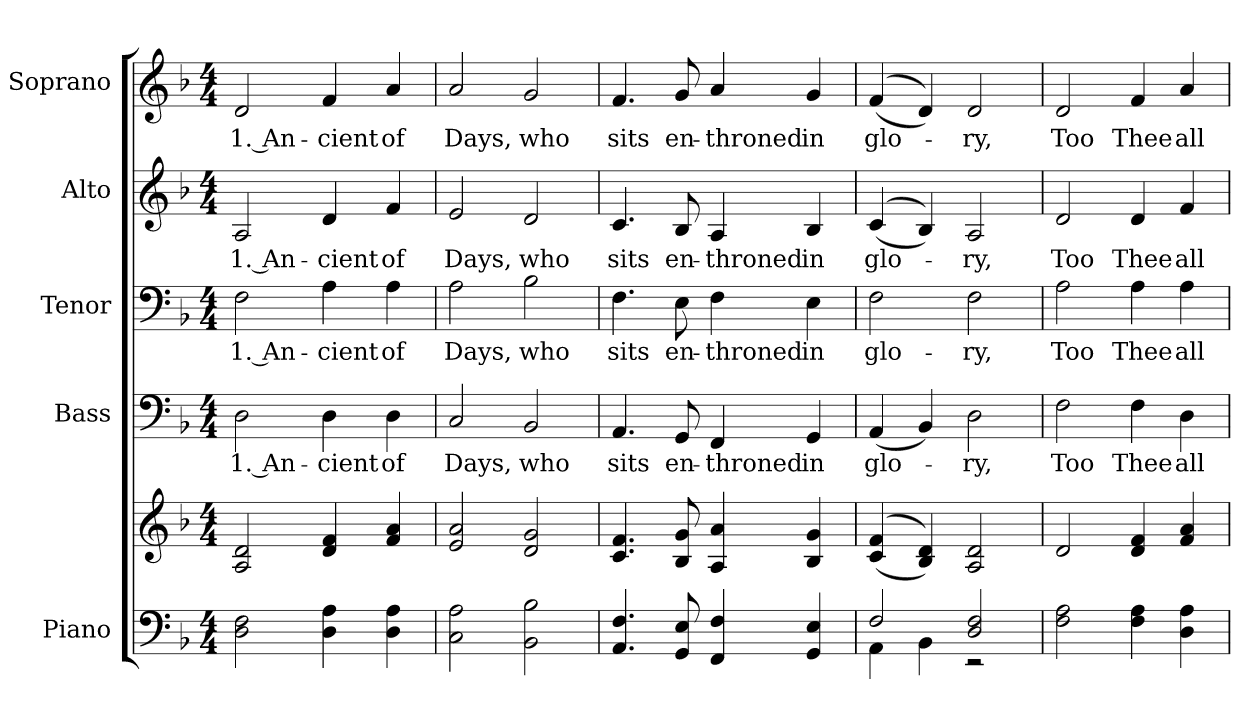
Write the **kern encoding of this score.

**kern	**kern	**kern	**text	**kern	**text	**kern	**text	**kern	**text
*part5	*part5	*part4	*part4	*part3	*part3	*part2	*part2	*part1	*part1
*staff6	*staff5	*staff4	*staff4	*staff3	*staff3	*staff2	*staff2	*staff1	*staff1
*I"Piano	*	*I"Bass	*	*I"Tenor	*	*I"Alto	*	*I"Soprano	*
*I'Pno.	*	*I'B.	*	*I'T.	*	*I'A.	*	*I'S.	*
!!LO:PB:g=z
*clefF4	*clefG2	*clefF4	*	*clefF4	*	*clefG2	*	*clefG2	*
*k[b-]	*k[b-]	*k[b-]	*	*k[b-]	*	*k[b-]	*	*k[b-]	*
*F:	*F:	*F:	*	*F:	*	*F:	*	*F:	*
*M4/4	*M4/4	*M4/4	*	*M4/4	*	*M4/4	*	*M4/4	*
*MM160	*MM160	*MM160	*	*MM160	*	*MM160	*	*MM160	*
=1	=1	=1	=1	=1	=1	=1	=1	=1	=1
!	!	!	!LO:LY:b:color=#000000	!	!	!	!	!	!
!	!	!	!	!	!LO:LY:b:color=#000000	!	!	!	!
!	!	!	!	!	!	!	!LO:LY:b:color=#000000	!	!
!	!	!	!	!	!	!	!	!	!LO:LY:b:color=#000000
2Di\ 2Fi	2Ai/ 2di	2Di\	1. An-	2Fi\	1. An-	2Ai/	1. An-	2di/	1. An-
!	!	!	!LO:LY:b:color=#000000	!	!	!	!	!	!
!	!	!	!	!	!LO:LY:b:color=#000000	!	!	!	!
!	!	!	!	!	!	!	!LO:LY:b:color=#000000	!	!
!	!	!	!	!	!	!	!	!	!LO:LY:b:color=#000000
4Di\ 4Ai	4di/ 4fi	4Di\	-cient	4Ai\	-cient	4di/	-cient	4fi/	-cient
!	!	!	!LO:LY:b:color=#000000	!	!	!	!	!	!
!	!	!	!	!	!LO:LY:b:color=#000000	!	!	!	!
!	!	!	!	!	!	!	!LO:LY:b:color=#000000	!	!
!	!	!	!	!	!	!	!	!	!LO:LY:b:color=#000000
4Di\ 4Ai	4fi/ 4ai	4Di\	of	4Ai\	of	4fi/	of	4ai/	of
=2	=2	=2	=2	=2	=2	=2	=2	=2	=2
!	!	!	!LO:LY:b:color=#000000	!	!	!	!	!	!
!	!	!	!	!	!LO:LY:b:color=#000000	!	!	!	!
!	!	!	!	!	!	!	!LO:LY:b:color=#000000	!	!
!	!	!	!	!	!	!	!	!	!LO:LY:b:color=#000000
2Ci\ 2Ai	2ei/ 2ai	2Ci/	Days,	2Ai\	Days,	2ei/	Days,	2ai/	Days,
!	!	!	!LO:LY:b:color=#000000	!	!	!	!	!	!
!	!	!	!	!	!LO:LY:b:color=#000000	!	!	!	!
!	!	!	!	!	!	!	!LO:LY:b:color=#000000	!	!
!	!	!	!	!	!	!	!	!	!LO:LY:b:color=#000000
2BB-i\ 2B-i	2di/ 2gi	2BB-i/	who	2B-i\	who	2di/	who	2gi/	who
=3	=3	=3	=3	=3	=3	=3	=3	=3	=3
!	!	!	!LO:LY:b:color=#000000	!	!	!	!	!	!
!	!	!	!	!	!LO:LY:b:color=#000000	!	!	!	!
!	!	!	!	!	!	!	!LO:LY:b:color=#000000	!	!
!	!	!	!	!	!	!	!	!	!LO:LY:b:color=#000000
4.AAi/ 4.Fi	4.ci/ 4.fi	4.AAi/	sits	4.Fi\	sits	4.ci/	sits	4.fi/	sits
!	!	!	!LO:LY:b:color=#000000	!	!	!	!	!	!
!	!	!	!	!	!LO:LY:b:color=#000000	!	!	!	!
!	!	!	!	!	!	!	!LO:LY:b:color=#000000	!	!
!	!	!	!	!	!	!	!	!	!LO:LY:b:color=#000000
8GGi/ 8Ei	8B-i/ 8gi	8GGi/	en-	8Ei\	en-	8B-i/	en-	8gi/	en-
!	!	!	!LO:LY:b:color=#000000	!	!	!	!	!	!
!	!	!	!	!	!LO:LY:b:color=#000000	!	!	!	!
!	!	!	!	!	!	!	!LO:LY:b:color=#000000	!	!
!	!	!	!	!	!	!	!	!	!LO:LY:b:color=#000000
4FFi/ 4Fi	4Ai/ 4ai	4FFi/	-throned	4Fi\	-throned	4Ai/	-throned	4ai/	-throned
!	!	!	!LO:LY:b:color=#000000	!	!	!	!	!	!
!	!	!	!	!	!LO:LY:b:color=#000000	!	!	!	!
!	!	!	!	!	!	!	!LO:LY:b:color=#000000	!	!
!	!	!	!	!	!	!	!	!	!LO:LY:b:color=#000000
4GGi/ 4Ei	4B-i/ 4gi	4GGi/	in	4Ei\	in	4B-i/	in	4gi/	in
!!LO:PB:g=z
=4	=4	=4	=4	=4	=4	=4	=4	=4	=4
*^	*	*	*	*	*	*	*	*	*
!	!	!	!	!LO:LY:b:color=#000000	!	!	!	!	!	!
!	!	!	!	!	!	!LO:LY:b:color=#000000	!	!	!	!
!	!	!	!	!	!	!	!	!LO:LY:b:color=#000000	!	!
!	!	!	!	!	!	!	!	!	!	!LO:LY:b:color=#000000
2Fi/	4AAi\	((4ci/ 4fi	(4AAi/	glo-	2Fi\	glo-	((4ci/	glo-	((4fi/	glo-
.	4BB-i\	4B-i/ 4di))	4BB-i/)	.	.	.	4B-i/))	.	4di/))	.
!	!	!	!	!LO:LY:b:color=#000000	!	!	!	!	!	!
!	!	!	!	!	!	!LO:LY:b:color=#000000	!	!	!	!
!	!	!	!	!	!	!	!	!LO:LY:b:color=#000000	!	!
!	!	!	!	!	!	!	!	!	!	!LO:LY:b:color=#000000
2Di/ 2Fi	2r	2Ai/ 2di	2Di\	-ry,	2Fi\	-ry,	2Ai/	-ry,	2di/	-ry,
*v	*v	*	*	*	*	*	*	*	*	*
=5	=5	=5	=5	=5	=5	=5	=5	=5	=5
*^	*	*	*	*	*	*	*	*	*
!	!	!	!	!LO:LY:b:color=#000000	!	!	!	!	!	!
*v	*v	*	*	*	*	*	*	*	*	*
*^	*	*	*	*	*	*	*	*	*
!	!	!	!	!	!	!LO:LY:b:color=#000000	!	!	!	!
*v	*v	*	*	*	*	*	*	*	*	*
*^	*	*	*	*	*	*	*	*	*
!	!	!	!	!	!	!	!	!LO:LY:b:color=#000000	!	!
*v	*v	*	*	*	*	*	*	*	*	*
*^	*	*	*	*	*	*	*	*	*
!	!	!	!	!	!	!	!	!	!	!LO:LY:b:color=#000000
*v	*v	*	*	*	*	*	*	*	*	*
2Fi\ 2Ai	2di/	2Fi\	Too	2Ai\	Too	2di/	Too	2di/	Too
!	!	!	!LO:LY:b:color=#000000	!	!	!	!	!	!
!	!	!	!	!	!LO:LY:b:color=#000000	!	!	!	!
!	!	!	!	!	!	!	!LO:LY:b:color=#000000	!	!
!	!	!	!	!	!	!	!	!	!LO:LY:b:color=#000000
4Fi\ 4Ai	4di/ 4fi	4Fi\	Thee	4Ai\	Thee	4di/	Thee	4fi/	Thee
!	!	!	!LO:LY:b:color=#000000	!	!	!	!	!	!
!	!	!	!	!	!LO:LY:b:color=#000000	!	!	!	!
!	!	!	!	!	!	!	!LO:LY:b:color=#000000	!	!
!	!	!	!	!	!	!	!	!	!LO:LY:b:color=#000000
4Di\ 4Ai	4fi/ 4ai	4Di\	all	4Ai\	all	4fi/	all	4ai/	all
=	=	=	=	=	=	=	=	=	=
*-	*-	*-	*-	*-	*-	*-	*-	*-	*-
